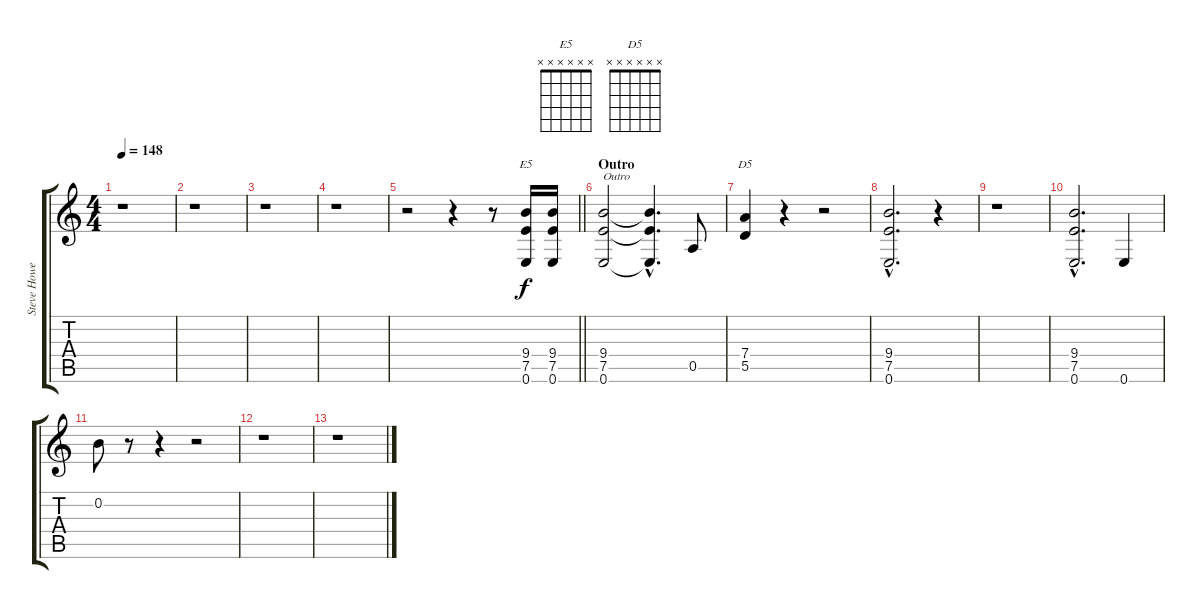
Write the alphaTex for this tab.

\track ("Steve Howe 1" "Steve Howe") {instrument overdrivenguitar}
\staff {score tabs}
\tuning (E4 B3 G3 D3 A2 E2) {hide}
\chord ("E5" x x x x x x) {firstfret 0}
\chord ("D5" x x x x x x) {firstfret 0}
\ts (4 4)
\tempo 148
\clef g2
\ks c
r.1{dy f} |
r.1 |
r.1 |
r.1 |
\barLineRight lightlight
r.2 r.4 r.8 (9.4 7.5 0.6).16{ch "E5"} (9.4 7.5 0.6).16 |
\section ("" "Outro")
(9.4 7.5 0.6).2{txt "Outro"} (9.4{hac t} 7.5{hac t} 0.6{hac t}).4{d} 0.5.8 |
(7.4 5.5).4{ch "D5"} r.4 r.2 |
(9.4{hac} 7.5{hac} 0.6{hac}).2{d} r.4 |
r.1 |
(9.4{hac} 7.5{hac} 0.6{hac}).2{d} 0.6.4 |
0.2.8{volume 11} r.8 r.4 r.2{volume 9} |
r.1{volume 7} |
r.1
